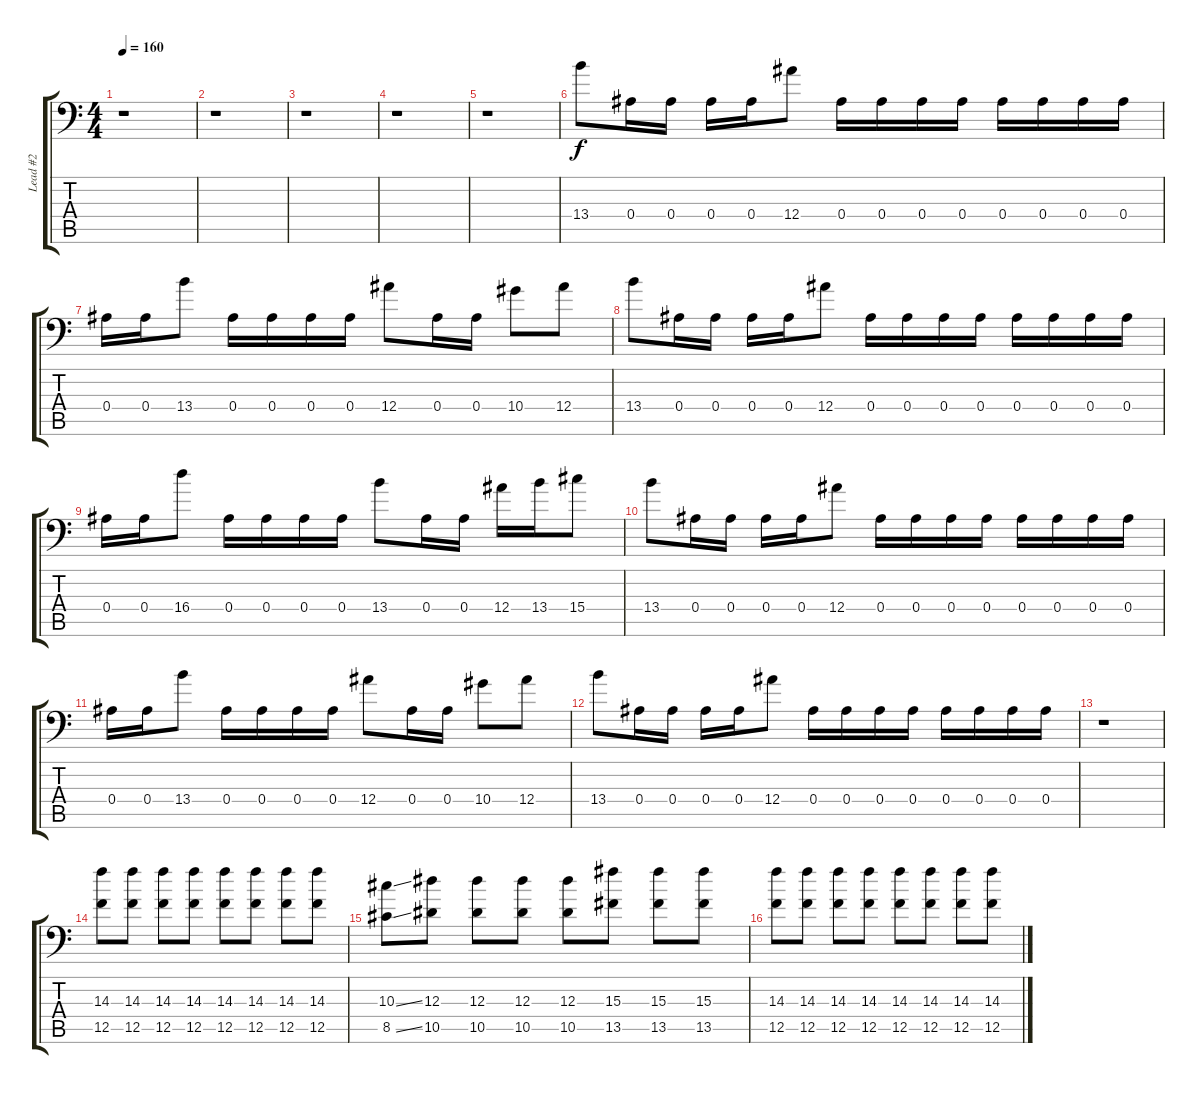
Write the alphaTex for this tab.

\track ("Lead #2" "Lead #2") {instrument distortionguitar}
\staff {score tabs}
\tuning (C4 G3 Eb3 Bb2 F2 Bb1) {hide}
\ts (4 4)
\tempo 160
\clef f4
\ks c
r.1{dy f} |
r.1 |
r.1 |
r.1 |
r.1 |
13.4.8 0.4.16 0.4.16 0.4.16 0.4.16 12.4.8 0.4.16 0.4.16 0.4.16 0.4.16 0.4.16 0.4.16 0.4.16 0.4.16 |
0.4.16 0.4.16 13.4.8 0.4.16 0.4.16 0.4.16 0.4.16 12.4.8 0.4.16 0.4.16 10.4.8 12.4.8 |
13.4.8 0.4.16 0.4.16 0.4.16 0.4.16 12.4.8 0.4.16 0.4.16 0.4.16 0.4.16 0.4.16 0.4.16 0.4.16 0.4.16 |
0.4.16 0.4.16 16.4.8 0.4.16 0.4.16 0.4.16 0.4.16 13.4.8 0.4.16 0.4.16 12.4.16 13.4.16 15.4.8 |
13.4.8 0.4.16 0.4.16 0.4.16 0.4.16 12.4.8 0.4.16 0.4.16 0.4.16 0.4.16 0.4.16 0.4.16 0.4.16 0.4.16 |
0.4.16 0.4.16 13.4.8 0.4.16 0.4.16 0.4.16 0.4.16 12.4.8 0.4.16 0.4.16 10.4.8 12.4.8 |
13.4.8 0.4.16 0.4.16 0.4.16 0.4.16 12.4.8 0.4.16 0.4.16 0.4.16 0.4.16 0.4.16 0.4.16 0.4.16 0.4.16 |
r.1 |
(14.3 12.5).8 (14.3 12.5).8 (14.3 12.5).8 (14.3 12.5).8 (14.3 12.5).8 (14.3 12.5).8 (14.3 12.5).8 (14.3 12.5).8 |
(10.3{ss} 8.5{ss}).8 (12.3 10.5).8 (12.3 10.5).8 (12.3 10.5).8 (12.3 10.5).8 (15.3 13.5).8 (15.3 13.5).8 (15.3 13.5).8 |
(14.3 12.5).8 (14.3 12.5).8 (14.3 12.5).8 (14.3 12.5).8 (14.3 12.5).8 (14.3 12.5).8 (14.3 12.5).8 (14.3 12.5).8
